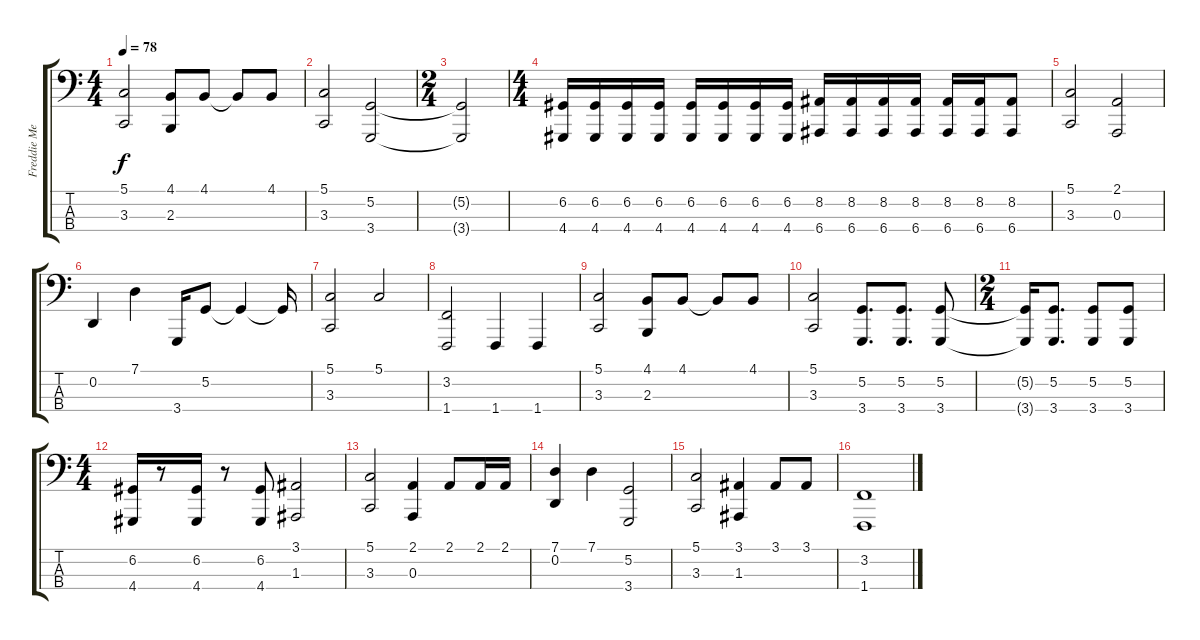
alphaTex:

\track ("Freddie Mercury - Piano LH" "Freddie Me") {instrument acousticgrandpiano}
\staff {score tabs}
\tuning (G2 D2 A1 E1) {hide}
\ts (4 4)
\tempo 78
\clef f4
\ks c
(5.1 3.3).2{dy f} (4.1 2.3).8 4.1.8 4.1{t}.8 4.1.8 |
(5.1 3.3).2 (5.2 3.4).2 |
\ts (2 4)
(5.2{t} 3.4{t}).2 |
\ts (4 4)
(6.2 4.4).16 (6.2 4.4).16 (6.2 4.4).16 (6.2 4.4).16 (6.2 4.4).16 (6.2 4.4).16 (6.2 4.4).16 (6.2 4.4).16 (8.2 6.4).16 (8.2 6.4).16 (8.2 6.4).16 (8.2 6.4).16 (8.2 6.4).16 (8.2 6.4).16 (8.2 6.4).8 |
(5.1 3.3).2 (2.1 0.3).2 |
0.2.4 7.1.4 3.4.16 5.2.8 5.2{t}.4 5.2{t}.16 |
(5.1 3.3).2 5.1.2 |
(3.2 1.4).2 1.4.4 1.4.4 |
(5.1 3.3).2 (4.1 2.3).8 4.1.8 4.1{t}.8 4.1.8 |
(5.1 3.3).2 (5.2 3.4).8{d} (5.2 3.4).8{d} (5.2 3.4).8 |
\ts (2 4)
(5.2{t} 3.4{t}).16 (5.2 3.4).8{d} (5.2 3.4).8 (5.2 3.4).8 |
\ts (4 4)
(6.2 4.4).16 r.8 (6.2 4.4).16 r.8 (6.2 4.4).8 (3.1 1.3).2 |
(5.1 3.3).2 (2.1 0.3).4 2.1.8 2.1.16 2.1.16 |
(7.1 0.2).4 7.1.4 (5.2 3.4).2 |
(5.1 3.3).2 (3.1 1.3).4 3.1.8 3.1.8 |
(3.2 1.4).1
